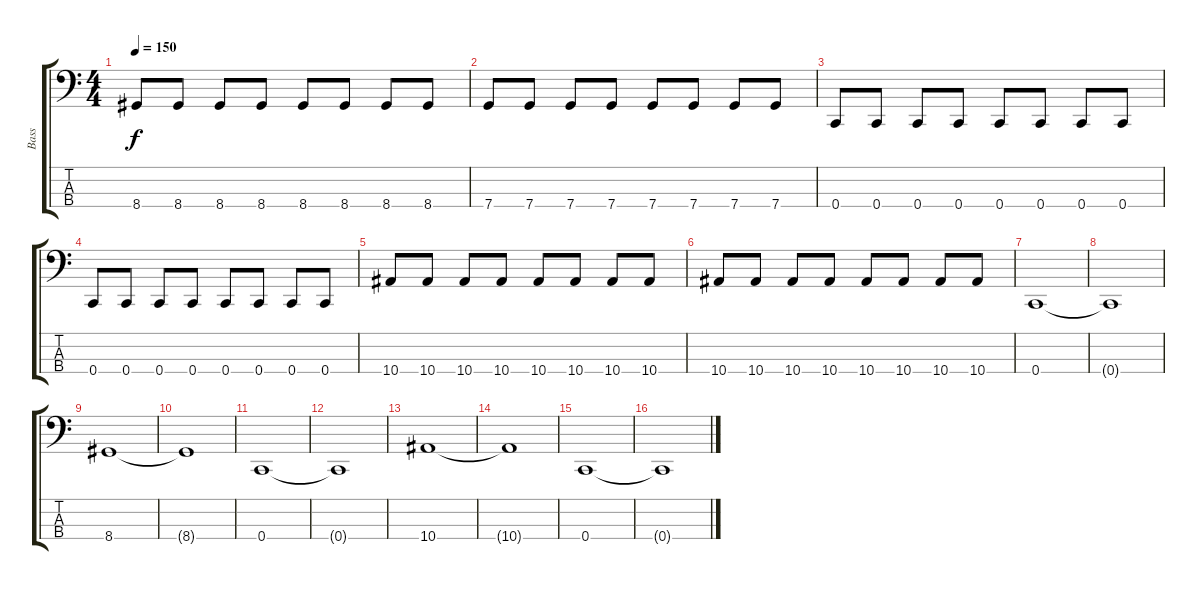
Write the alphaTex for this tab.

\track ("Bass" "Bass") {instrument electricbassfinger}
\staff {score tabs}
\tuning (F2 C2 G1 C1) {hide}
\ts (4 4)
\tempo 150
\clef f4
\ks c
8.4.8{dy f} 8.4.8 8.4.8 8.4.8 8.4.8 8.4.8 8.4.8 8.4.8 |
7.4.8 7.4.8 7.4.8 7.4.8 7.4.8 7.4.8 7.4.8 7.4.8 |
0.4.8 0.4.8 0.4.8 0.4.8 0.4.8 0.4.8 0.4.8 0.4.8 |
0.4.8 0.4.8 0.4.8 0.4.8 0.4.8 0.4.8 0.4.8 0.4.8 |
10.4.8 10.4.8 10.4.8 10.4.8 10.4.8 10.4.8 10.4.8 10.4.8 |
10.4.8 10.4.8 10.4.8 10.4.8 10.4.8 10.4.8 10.4.8 10.4.8 |
0.4.1 |
0.4{t}.1 |
8.4.1 |
8.4{t}.1 |
0.4.1 |
0.4{t}.1 |
10.4.1 |
10.4{t}.1 |
0.4.1 |
0.4{t}.1
